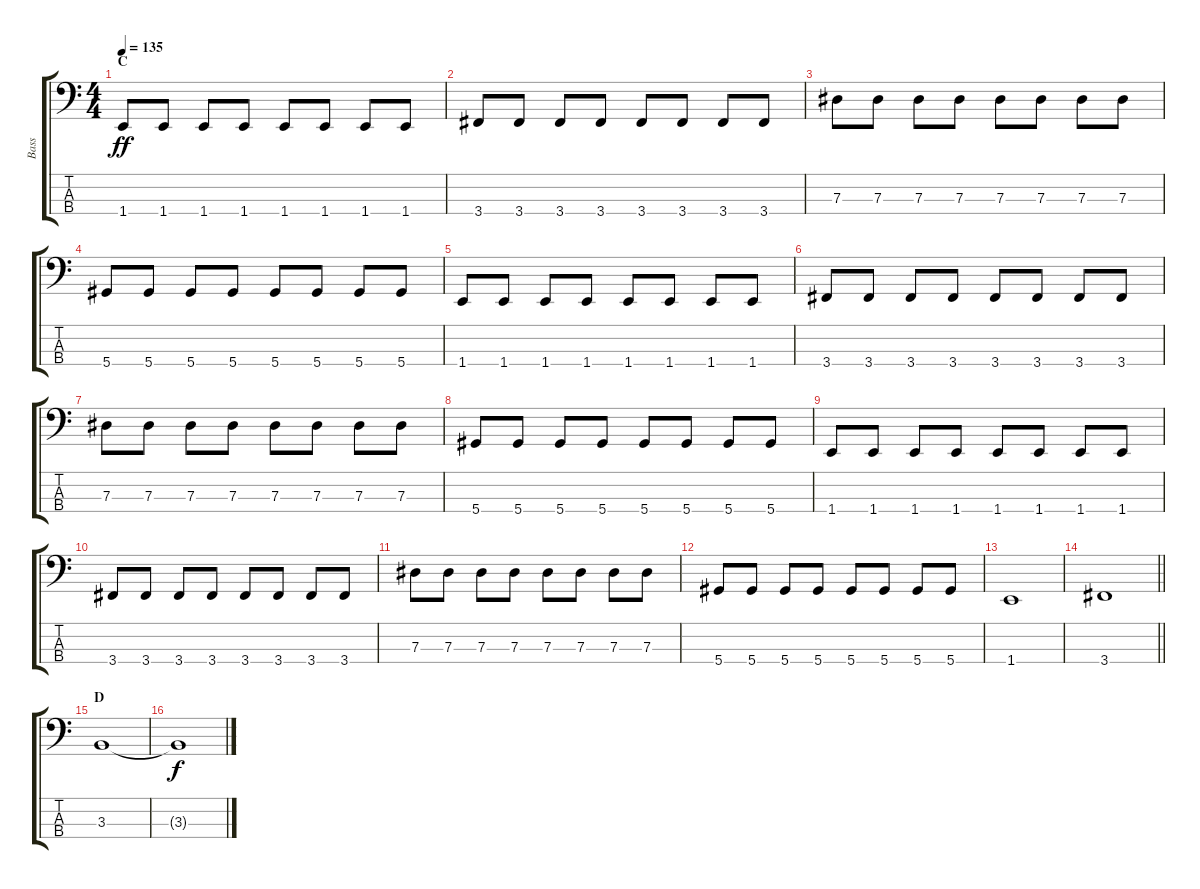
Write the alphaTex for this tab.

\track ("Bass" "Bass") {instrument electricbasspick}
\staff {score tabs}
\tuning (Gb2 Db2 Ab1 Eb1) {hide}
\ts (4 4)
\section ("" "C")
\tempo 135
\clef f4
\ks c
1.4.8{dy ff} 1.4.8 1.4.8 1.4.8 1.4.8 1.4.8 1.4.8 1.4.8 |
3.4.8 3.4.8 3.4.8 3.4.8 3.4.8 3.4.8 3.4.8 3.4.8 |
7.3.8 7.3.8 7.3.8 7.3.8 7.3.8 7.3.8 7.3.8 7.3.8 |
5.4.8 5.4.8 5.4.8 5.4.8 5.4.8 5.4.8 5.4.8 5.4.8 |
1.4.8 1.4.8 1.4.8 1.4.8 1.4.8 1.4.8 1.4.8 1.4.8 |
3.4.8 3.4.8 3.4.8 3.4.8 3.4.8 3.4.8 3.4.8 3.4.8 |
7.3.8 7.3.8 7.3.8 7.3.8 7.3.8 7.3.8 7.3.8 7.3.8 |
5.4.8 5.4.8 5.4.8 5.4.8 5.4.8 5.4.8 5.4.8 5.4.8 |
1.4.8 1.4.8 1.4.8 1.4.8 1.4.8 1.4.8 1.4.8 1.4.8 |
3.4.8 3.4.8 3.4.8 3.4.8 3.4.8 3.4.8 3.4.8 3.4.8 |
7.3.8 7.3.8 7.3.8 7.3.8 7.3.8 7.3.8 7.3.8 7.3.8 |
5.4.8 5.4.8 5.4.8 5.4.8 5.4.8 5.4.8 5.4.8 5.4.8 |
1.4.1 |
\barLineRight lightlight
3.4.1 |
\section ("" "D")
3.3.1 |
3.3{t}.1{dy f}
